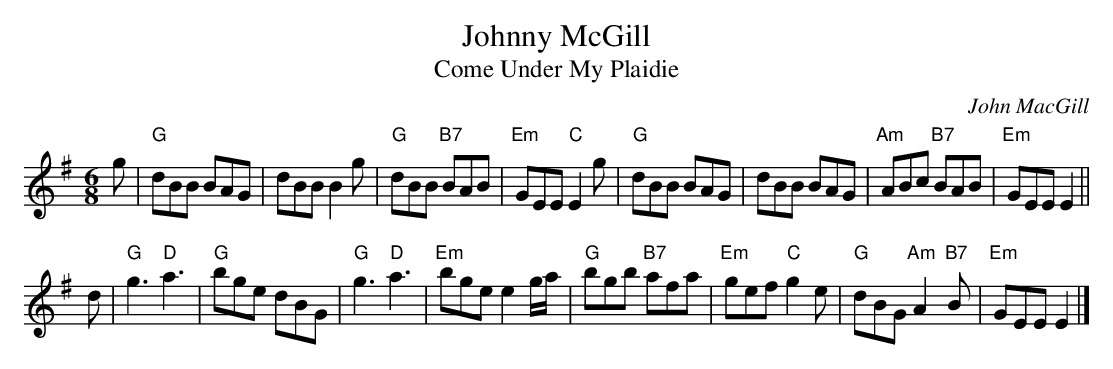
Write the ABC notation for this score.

X:1
T: Johnny McGill
T: Come Under My Plaidie
C: John MacGill
M: 6/8
L: 1/8
K: G
g \
| "G"dBB BAG | dBB B2g | "G"dBB "B7"BAB | "Em"GEE "C"E2g \
| "G"dBB BAG | dBB BAG | "Am"ABc "B7"BAB | "Em"GEE E2 ||
d \
| "G"g3 "D"a3 | "G"bge dBG | "G"g3 "D"a3 | "Em"bge e2g/a/ \
| "G"bgb "B7"afa | "Em"gef "C"g2e | "G"dBG "Am"A2"B7"B | "Em"GEE E2 |]
